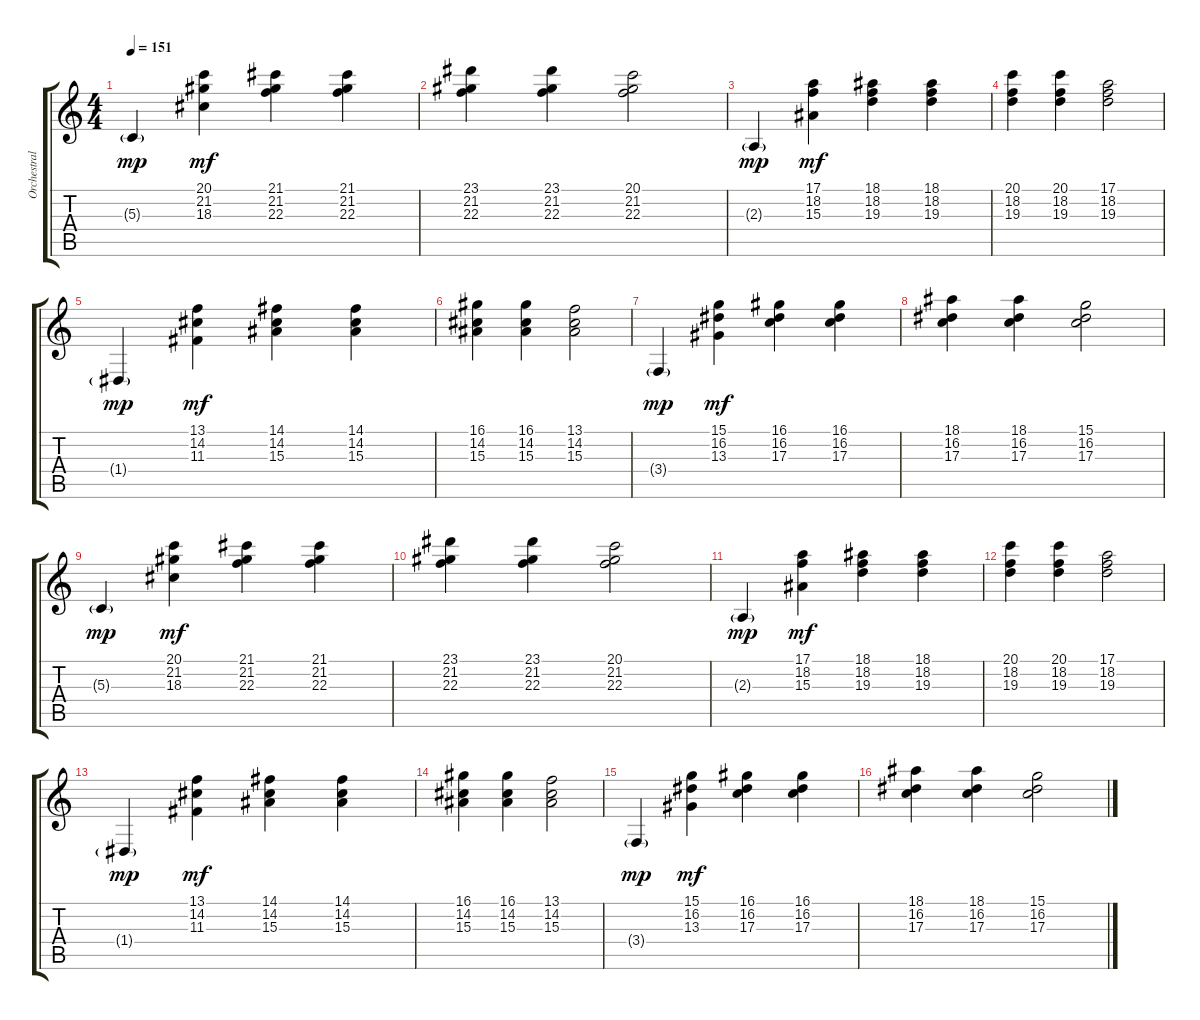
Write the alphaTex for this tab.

\track ("Orchestral Harp" "Orchestral") {instrument orchestralharp}
\staff {score tabs}
\tuning (E4 B3 G3 D3 A2 E2) {hide}
\ts (4 4)
\tempo 151
\clef g2
\ks c
5.3{g}.4{dy mp instrument acousticgrandpiano} (20.1 21.2 18.3).4{dy mf} (21.1 21.2 22.3).4 (21.1 21.2 22.3).4 |
(23.1 21.2 22.3).4 (23.1 21.2 22.3).4 (20.1 21.2 22.3).2 |
2.3{g}.4{dy mp} (17.1 18.2 15.3).4{dy mf} (18.1 18.2 19.3).4 (18.1 18.2 19.3).4 |
(20.1 18.2 19.3).4 (20.1 18.2 19.3).4 (17.1 18.2 19.3).2 |
1.4{g}.4{dy mp} (13.1 14.2 11.3).4{dy mf} (14.1 14.2 15.3).4 (14.1 14.2 15.3).4 |
(16.1 14.2 15.3).4 (16.1 14.2 15.3).4 (13.1 14.2 15.3).2 |
3.4{g}.4{dy mp} (15.1 16.2 13.3).4{dy mf} (16.1 16.2 17.3).4 (16.1 16.2 17.3).4 |
(18.1 16.2 17.3).4 (18.1 16.2 17.3).4 (15.1 16.2 17.3).2 |
5.3{g}.4{dy mp} (20.1 21.2 18.3).4{dy mf} (21.1 21.2 22.3).4 (21.1 21.2 22.3).4 |
(23.1 21.2 22.3).4 (23.1 21.2 22.3).4 (20.1 21.2 22.3).2 |
2.3{g}.4{dy mp} (17.1 18.2 15.3).4{dy mf} (18.1 18.2 19.3).4 (18.1 18.2 19.3).4 |
(20.1 18.2 19.3).4 (20.1 18.2 19.3).4 (17.1 18.2 19.3).2 |
1.4{g}.4{dy mp} (13.1 14.2 11.3).4{dy mf} (14.1 14.2 15.3).4 (14.1 14.2 15.3).4 |
(16.1 14.2 15.3).4 (16.1 14.2 15.3).4 (13.1 14.2 15.3).2 |
3.4{g}.4{dy mp} (15.1 16.2 13.3).4{dy mf} (16.1 16.2 17.3).4 (16.1 16.2 17.3).4 |
(18.1 16.2 17.3).4 (18.1 16.2 17.3).4 (15.1 16.2 17.3).2
